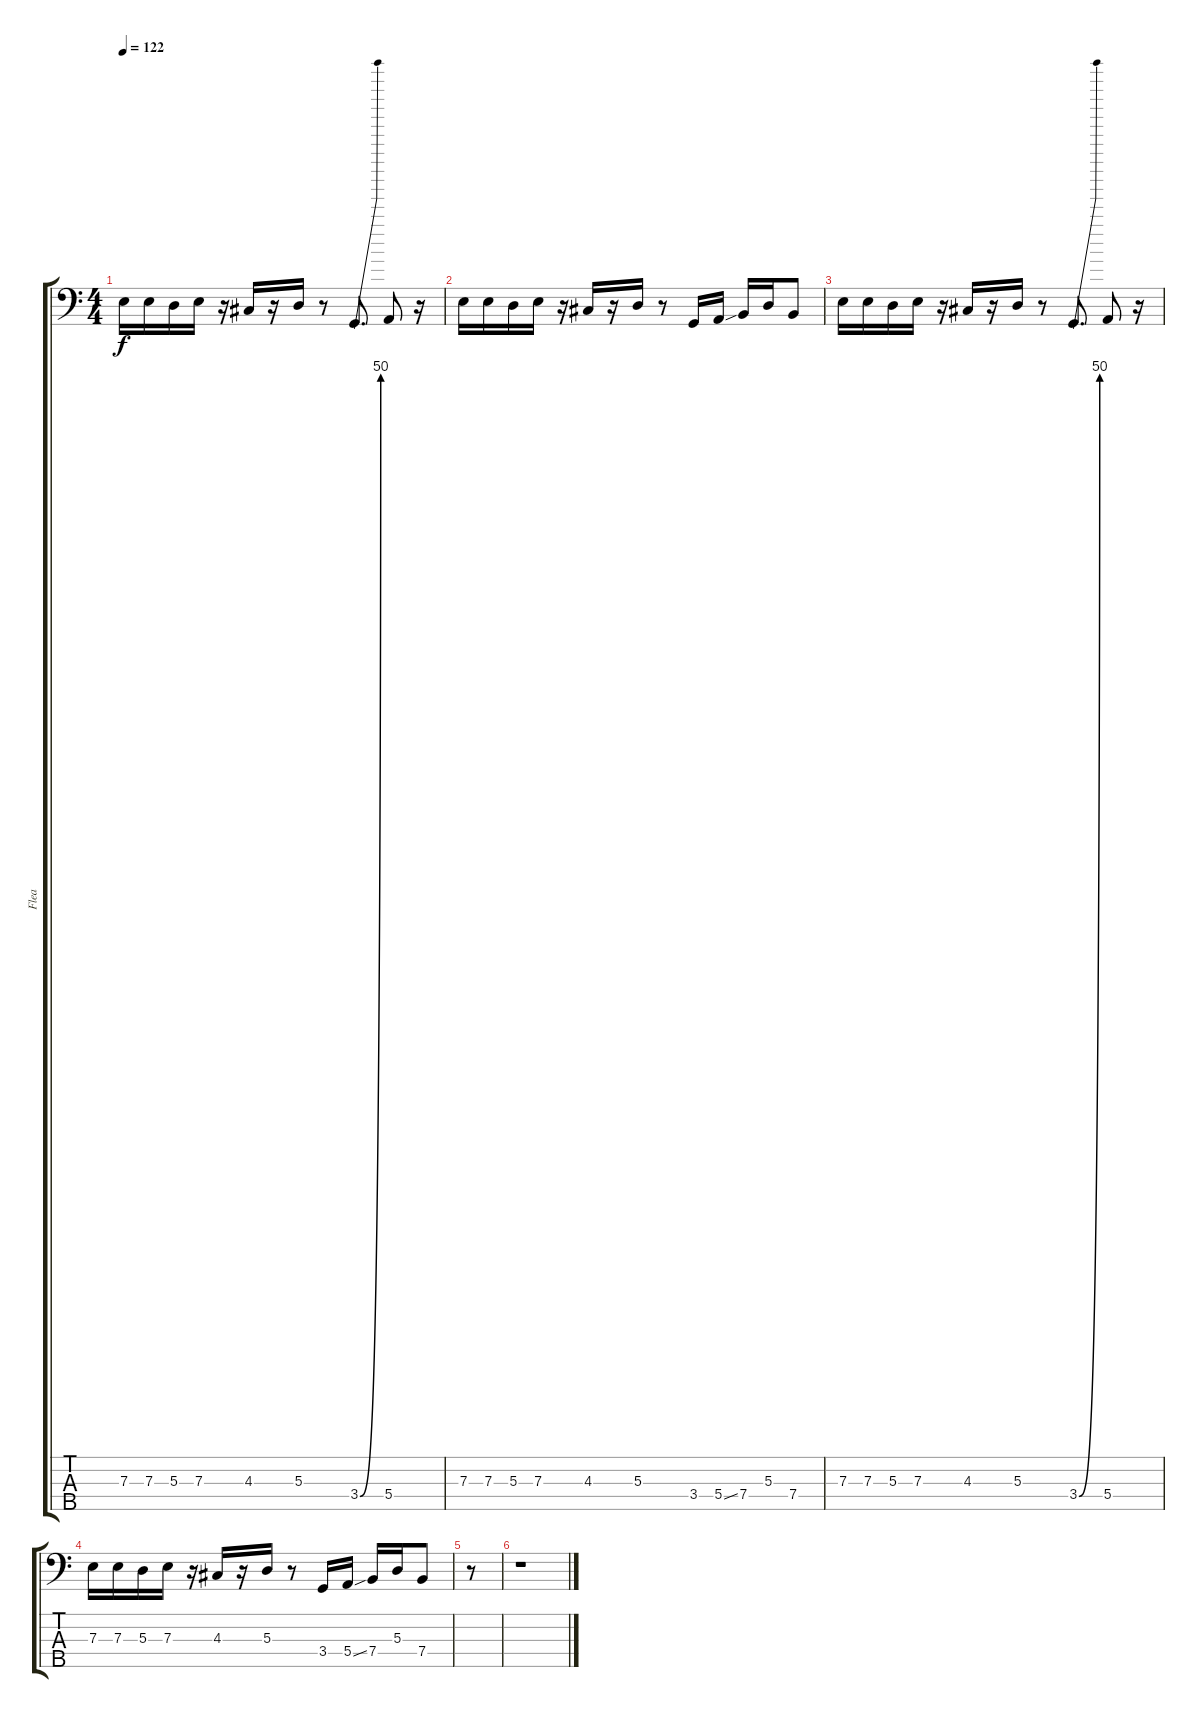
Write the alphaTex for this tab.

\track ("Flea" "Flea") {instrument electricbassfinger}
\staff {score tabs}
\tuning (G2 D2 A1 E1 B0) {hide}
\ts (4 4)
\tempo 122
\clef f4
\ks c
7.3.16{dy f} 7.3.16 5.3.16 7.3.16 r.16 4.3.16 r.16 5.3.16 r.8 3.4{be (bend 0 0 300 200)}.8{d} 5.4.8 r.16 |
7.3.16 7.3.16 5.3.16 7.3.16 r.16 4.3.16 r.16 5.3.16 r.8 3.4.16 5.4{ss}.16 7.4.16 5.3.16 7.4.8 |
7.3.16 7.3.16 5.3.16 7.3.16 r.16 4.3.16 r.16 5.3.16 r.8 3.4{be (bend 0 0 300 200)}.8{d} 5.4.8 r.16 |
7.3.16 7.3.16 5.3.16 7.3.16 r.16 4.3.16 r.16 5.3.16 r.8 3.4.16 5.4{ss}.16 7.4.16 5.3.16 7.4.8 |
r.8 |
r.1
